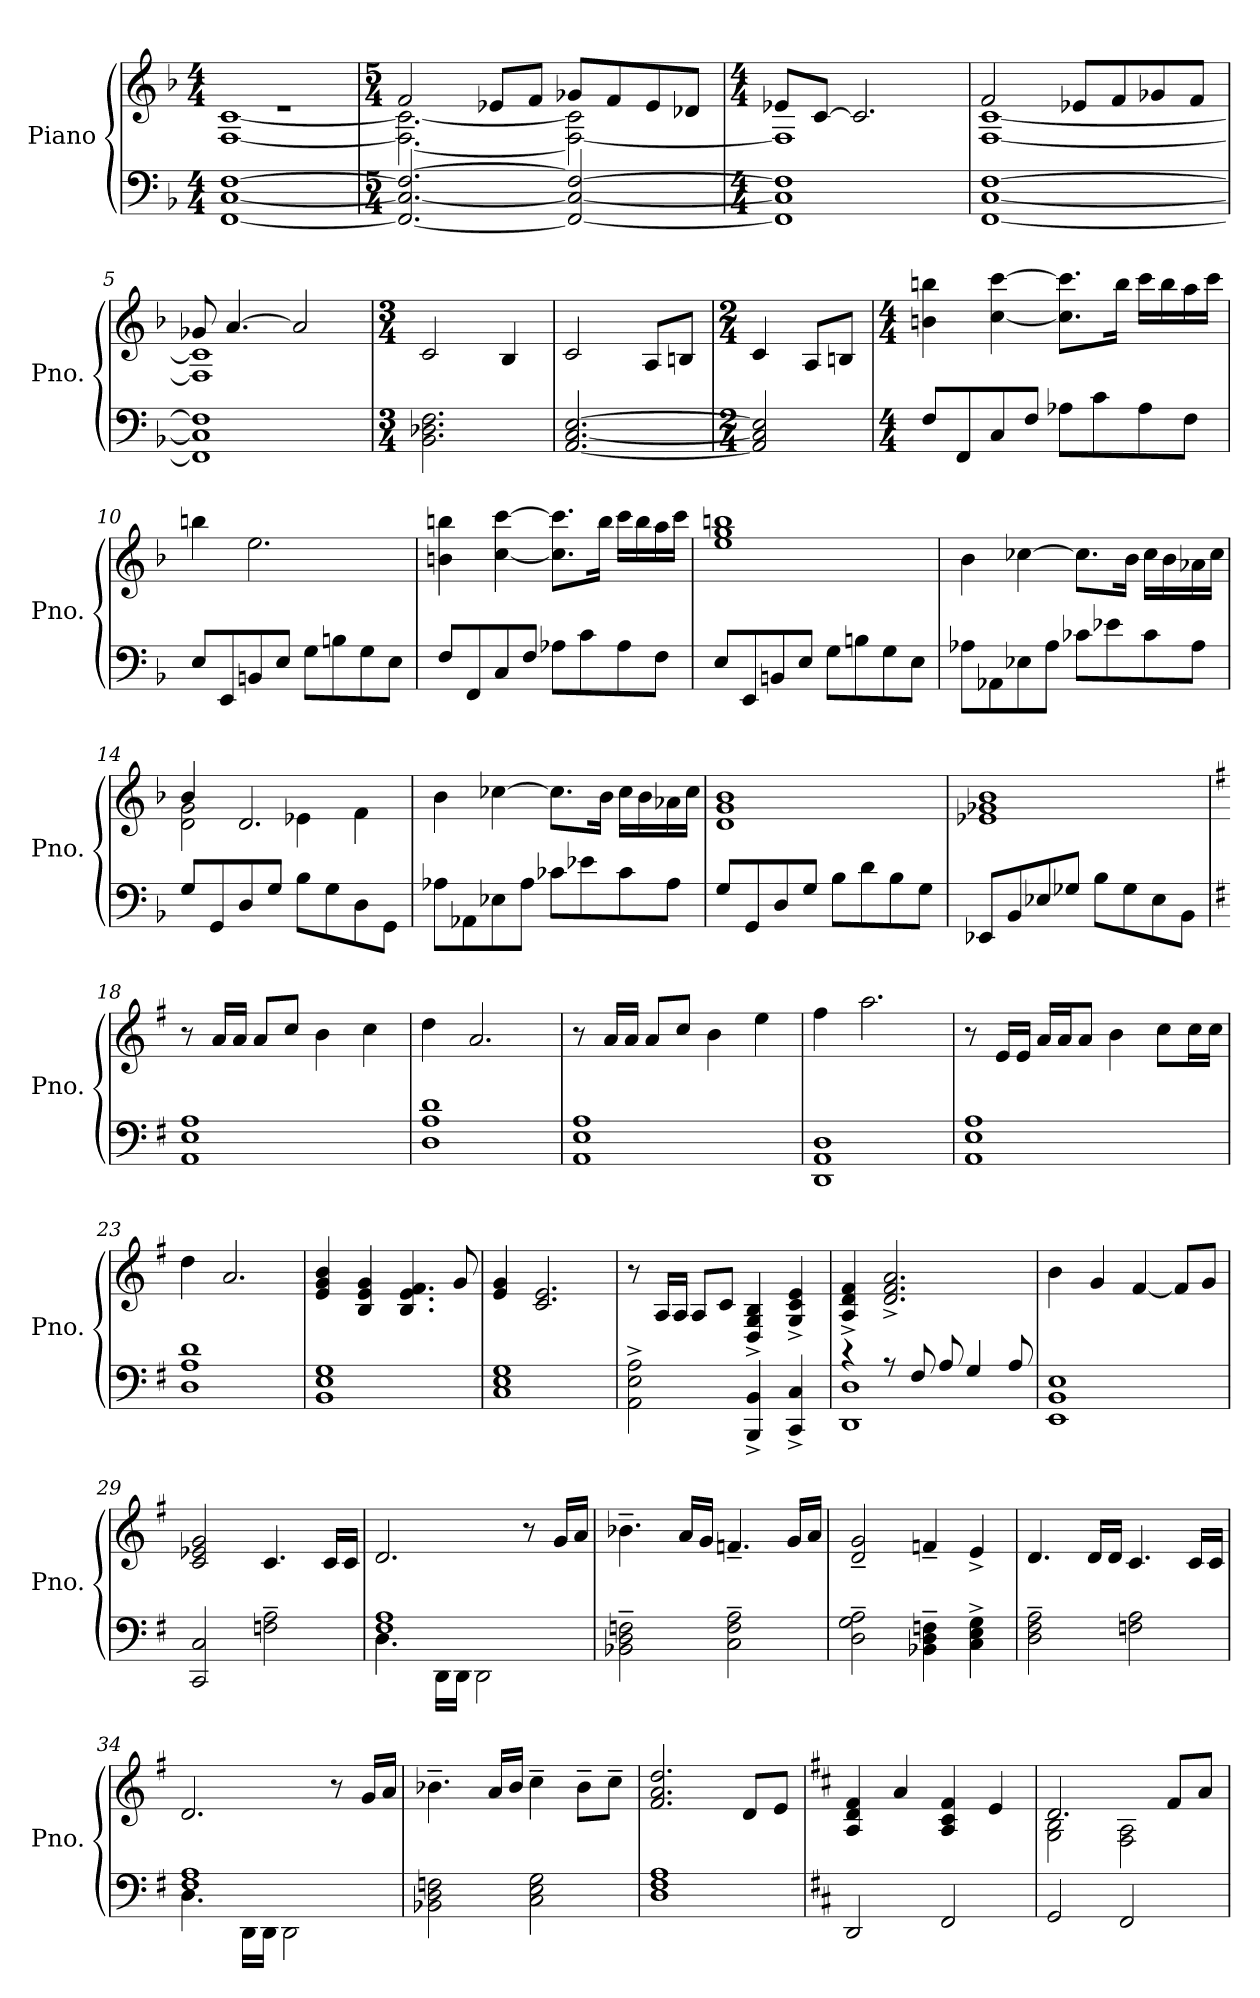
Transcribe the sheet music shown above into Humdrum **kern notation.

**kern	**kern
*part1	*part1
*staff2	*staff1
*I"Piano	*
*I'Pno.	*
*clefF4	*clefG2
*k[b-]	*k[b-]
*M4/4	*M4/4
*MM76	*MM76
=1	=1
*	*^
[1FF [1C [1F	1re	[1F [1c
=2	=2	=2
*M5/4	*M5/4	*
2.FF/_ 2.C/_ 2.F/_	2f/	2.F\_ 2.c\_
.	8e-X/L	.
.	8f/J	.
2FF/_ 2C/_ 2F/_	8g-X/L	2F\_ 2c\]
.	8f/	.
.	8e-/	.
.	8d-X/J	.
=3	=3	=3
*M4/4	*M4/4	*
1FF] 1C] 1F]	8e-X/L	1F]
.	[8c/J	.
.	2.c/]	.
=4	=4	=4
[1FF [1C [1F	2f/	[1F [1c
.	8e-X/L	.
.	8f/	.
.	8g-X/	.
.	8f/J	.
=5	=5	=5
1FF] 1C] 1F]	8g-X/	1F] 1c]
.	[4.a/	.
.	2a/]	.
*	*v	*v
=6	=6
*M3/4	*M3/4
2.BB-\ 2.D-X\ 2.F\	2c/
.	4B-/
!!LO:LB:g=z
=7	=7
[2.AA/ [2.C/ [2.E/	2c/
.	8A/L
.	8Bn/J
=8	=8
*M2/4	*M2/4
2AA/] 2C/] 2E/]	4c/
.	8A/L
.	8Bn/J
=9	=9
*M4/4	*M4/4
8F/L	4bn\ 4bbn\
8FF/	.
8C/	[4cc\ [4ccc\
8F/J	.
8A-X\L	8.cc\] 8.ccc\]L
8c\	.
.	16bb\Jk
8A-\	16ccc\LL
.	16bb\
8F\J	16aa\
.	16ccc\JJ
=10	=10
8E/L	4bbn\
8EE/	.
8BBn/	2.ee\
8E/J	.
8G\L	.
8Bn\	.
8G\	.
8E\J	.
!!LO:LB:g=z
=11	=11
8F/L	4bn\ 4bbn\
8FF/	.
8C/	[4cc\ [4ccc\
8F/J	.
8A-X\L	8.cc\] 8.ccc\]L
8c\	.
.	16bb\Jk
8A-\	16ccc\LL
.	16bb\
8F\J	16aa\
.	16ccc\JJ
=12	=12
8E/L	1ee 1gg 1bbn
8EE/	.
8BBn/	.
8E/J	.
8G\L	.
8Bn\	.
8G\	.
8E\J	.
=13	=13
8A-X\L	4b-\
8AA-X\	.
8E-X\	[4cc-X\
8A-\J	.
8c-X\L	8.cc-\L]
8e-X\	.
.	16b-\Jk
8c-\	16cc-\LL
.	16b-\
8A-\J	16a-X\
.	16cc-\JJ
=14	=14
*	*^
8G/L	4b-/	2d\ 2g\
8GG/	.	.
8D/	2.d/	.
8G/J	.	.
8B-\L	.	4e-X\
8G\	.	.
8D\	.	4f\
8GG\J	.	.
*	*v	*v
!!LO:LB:g=z
=15	=15
8A-X\L	4b-\
8AA-X\	.
8E-X\	[4cc-X\
8A-\J	.
8c-X\L	8.cc-\L]
8e-X\	.
.	16b-\Jk
8c-\	16cc-\LL
.	16b-\
8A-\J	16a-X\
.	16cc-\JJ
=16	=16
8G/L	1d 1g 1b-
8GG/	.
8D/	.
8G/J	.
8B-\L	.
8d\	.
8B-\	.
8G\J	.
=17	=17
8EE-X/L	1e-X 1g-X 1b-
8BB-/	.
8E-X/	.
8G-X/J	.
8B-\L	.
8G-\	.
8E-\	.
8BB-\J	.
=18	=18
*k[f#]	*k[f#]
1AA 1E 1A	8r
.	16a/LL
.	16a/JJ
.	8a/L
.	8cc/J
.	4b\
.	4cc\
=19	=19
1D 1A 1d	4dd\
.	2.a/
!!LO:LB:g=z
=20	=20
1AA 1E 1A	8r
.	16a/LL
.	16a/JJ
.	8a/L
.	8cc/J
.	4b\
.	4ee\
=21	=21
1DD 1AA 1D	4ff#\
.	2.aa\
=22	=22
1AA 1E 1A	8r
.	16e/LL
.	16e/JJ
.	16a/LL
.	16a/J
.	8a/J
.	4b\
.	8cc\L
.	16cc\L
.	16cc\JJ
=23	=23
1D 1A 1d	4dd\
.	2.a/
=24	=24
1BB 1E 1G	4e/ 4g/ 4b/
.	4B/ 4e/ 4g/
.	4.B/ 4.e/ 4.f#/
.	8g/
=25	=25
1C 1E 1G	4e/ 4g/
.	2.c/ 2.e/
=26	=26
2AA\^ 2E\^ 2A\^	8r
.	16A/LL
.	16A/JJ
.	8A/L
.	8c/J
4BBB/^ 4BB/^	4D/^ 4G/^ 4B/^
4CC/^ 4C/^	4G/^ 4c/^ 4e/^
!!LO:PB:g=z
=27	=27
*^	*
4r	1DD 1D	4A/^ 4d/^ 4f#/^
8r	.	2.d/^ 2.f#/^ 2.a/^
8F#/	.	.
8A/	.	.
4G/	.	.
8A/	.	.
*v	*v	*
=28	=28
1EE 1BB 1E	4b\
.	4g/
.	[4f#/
.	8f#/L]
.	8g/J
=29	=29
2CC/ 2C/	2c/ 2e-X/ 2g/
2Fn\~ 2A\~	4.c/
.	16c/LL
.	16c/JJ
=30	=30
*^	*
1F# 1A	4.D\	2.d/
.	16DD\LL	.
.	16DD\JJ	.
.	2DD\	.
.	.	8r
.	.	16g/LL
.	.	16a/JJ
*v	*v	*
=31	=31
2BB-X\~ 2D\~ 2Fn\~	4.b-X~\
.	16a/LL
.	16g/JJ
2C\~ 2F\~ 2A\~	4.fn~/
.	16g/LL
.	16a/JJ
=32	=32
2D\~ 2G\~ 2A\~	2d/~ 2g/~
4BB-X\~ 4D\~ 4Fn\~	4fn~/
4C\^ 4E\^ 4G\^	4e^/
!!LO:LB:g=z
=33	=33
2D\~ 2F#\~ 2A\~	4.d/
.	16d/LL
.	16d/JJ
2Fn\ 2A\	4.c/
.	16c/LL
.	16c/JJ
=34	=34
*^	*
1F# 1A	4.D\	2.d/
.	16DD\LL	.
.	16DD\JJ	.
.	2DD\	.
.	.	8r
.	.	16g/LL
.	.	16a/JJ
*v	*v	*
=35	=35
2BB-X\ 2D\ 2Fn\	4.b-X~\
.	16a/LL
.	16b-/JJ
2C\ 2E\ 2G\	4cc~\
.	8b-~\L
.	8cc~\J
=36	=36
1D 1F# 1A	2.f#/ 2.a/ 2.dd/
*	*MM65
.	8d/L
.	8e/J
=37	=37
*k[f#c#]	*k[f#c#]
2DD/	4A/ 4d/ 4f#/
.	4a/
2FF#/	4A/ 4c#/ 4f#/
.	4e/
=38	=38
*	*^
2GG/	2.d/	2G\ 2B\
2FF#/	.	2F#\ 2A\
.	8f#/L	.
.	8a/J	.
*	*v	*v
=	=
*-	*-
